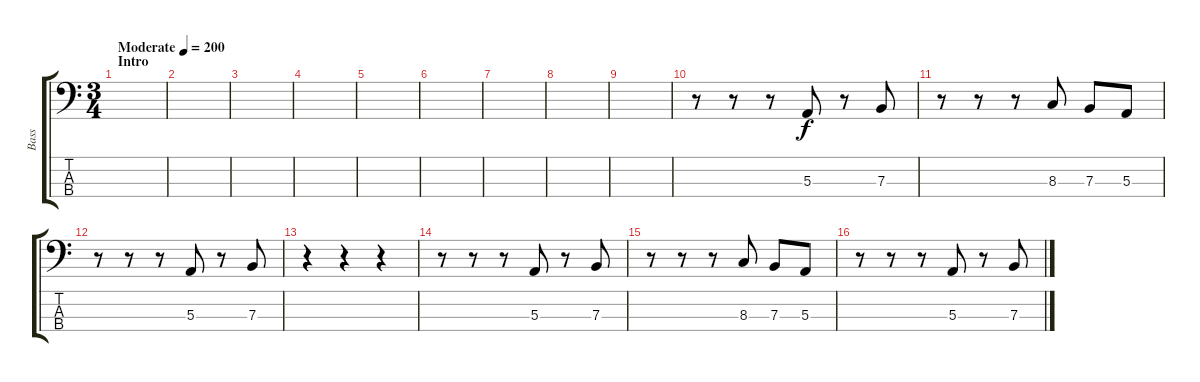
\track ("Bass" "Bass") {instrument electricbasspick}
\staff {score tabs}
\tuning (D2 A1 E1 B0) {hide}
\ts (3 4)
\section ("" "Intro")
\tempo (200 "Moderate")
\clef f4
\ks c
|
|
|
|
|
|
|
|
|
r.8 r.8 r.8 5.3.8 r.8 7.3.8 |
r.8 r.8 r.8 8.3.8 7.3.8 5.3.8 |
r.8 r.8 r.8 5.3.8 r.8 7.3.8 |
r.4 r.4 r.4 |
r.8 r.8 r.8 5.3.8 r.8 7.3.8 |
r.8 r.8 r.8 8.3.8 7.3.8 5.3.8 |
r.8 r.8 r.8 5.3.8 r.8 7.3.8
